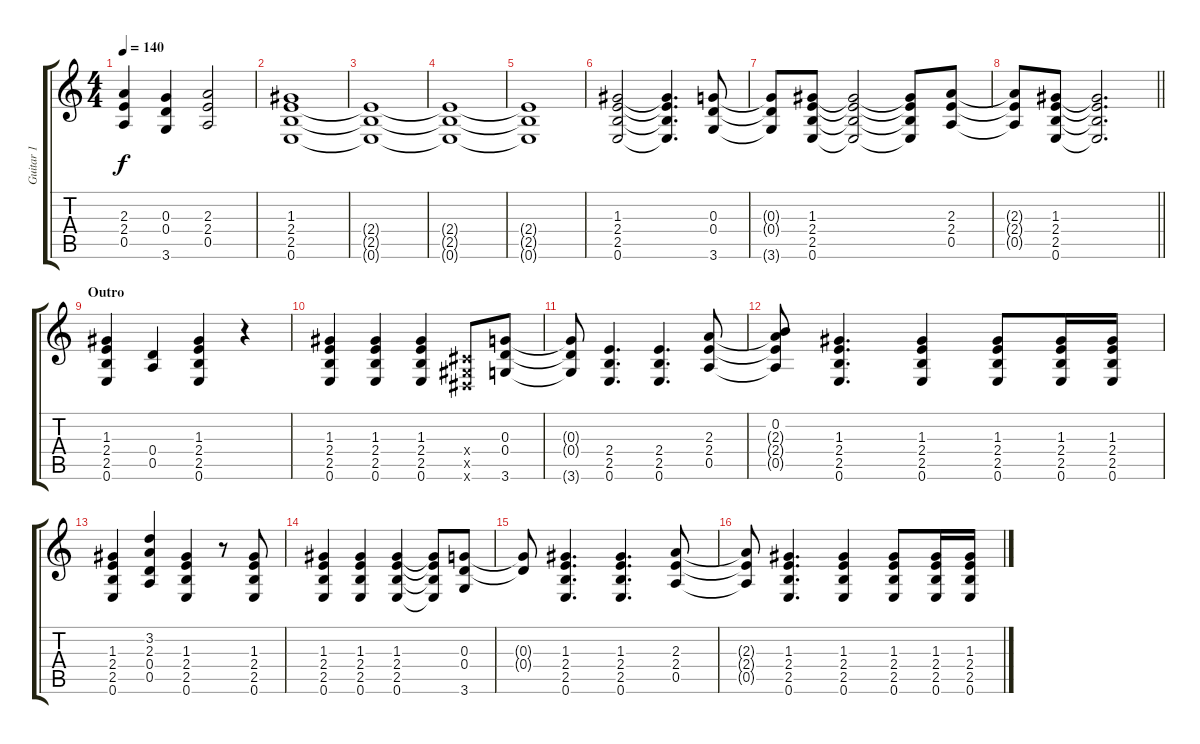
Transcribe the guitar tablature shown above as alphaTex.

\track ("Guitar 1" "Guitar 1") {instrument overdrivenguitar}
\staff {score tabs}
\tuning (E4 B3 G3 D3 A2 E2) {hide}
\ts (4 4)
\tempo 140
\clef g2
\ks c
(2.3 2.4 0.5).4{dy f} (0.3 0.4 3.6).4 (2.3 2.4 0.5).2 |
(1.3 2.4 2.5 0.6).1 |
(2.4{t} 2.5{t} 0.6{t}).1 |
(2.4{t} 2.5{t} 0.6{t}).1 |
(2.4{t} 2.5{t} 0.6{t}).1 |
(1.3 2.4 2.5 0.6).2 (1.3{t} 2.4{t} 2.5{t} 0.6{t}).4{d} (0.3 0.4 3.6).8 |
(0.3{t} 0.4{t} 3.6{t}).8 (1.3 2.4 2.5 0.6).8 (1.3{t} 2.4{t} 2.5{t} 0.6{t}).2 (1.3{t} 2.4{t} 2.5{t} 0.6{t}).8 (2.3 2.4 0.5).8 |
\barLineRight lightlight
(2.3{t} 2.4{t} 0.5{t}).8 (1.3 2.4 2.5 0.6).8 (1.3{t} 2.4{t} 2.5{t} 0.6{t}).2{d} |
\section ("" "Outro")
(1.3 2.4 2.5 0.6).4 (0.4 0.5).4 (1.3 2.4 2.5 0.6).4 r.4 |
(1.3 2.4 2.5 0.6).4 (1.3 2.4 2.5 0.6).4 (1.3 2.4 2.5 0.6).4 (-1.4{x} -1.5{x} -1.6{x}).8 (0.3 0.4 3.6).8 |
(0.3{t} 0.4{t} 3.6{t}).8 (2.4 2.5 0.6).4{d} (2.4 2.5 0.6).4{d} (2.3 2.4 0.5).8 |
(0.2 2.3{t} 2.4{t} 0.5{t}).8 (1.3 2.4 2.5 0.6).4{d} (1.3 2.4 2.5 0.6).4 (1.3 2.4 2.5 0.6).8 (1.3 2.4 2.5 0.6).16 (1.3 2.4 2.5 0.6).16 |
(1.3 2.4 2.5 0.6).4 (3.2 2.3 0.4 0.5).4 (1.3 2.4 2.5 0.6).4 r.8 (1.3 2.4 2.5 0.6).8 |
(1.3 2.4 2.5 0.6).4 (1.3 2.4 2.5 0.6).4 (1.3 2.4 2.5 0.6).4 (1.3{t} 2.4{t} 2.5{t} 0.6{t}).8 (0.3 0.4 3.6).8 |
(0.3{t} 0.4{t}).8 (1.3 2.4 2.5 0.6).4{d} (1.3 2.4 2.5 0.6).4{d} (2.3 2.4 0.5).8 |
(2.3{t} 2.4{t} 0.5{t}).8 (1.3 2.4 2.5 0.6).4{d} (1.3 2.4 2.5 0.6).4 (1.3 2.4 2.5 0.6).8 (1.3 2.4 2.5 0.6).16 (1.3 2.4 2.5 0.6).16
